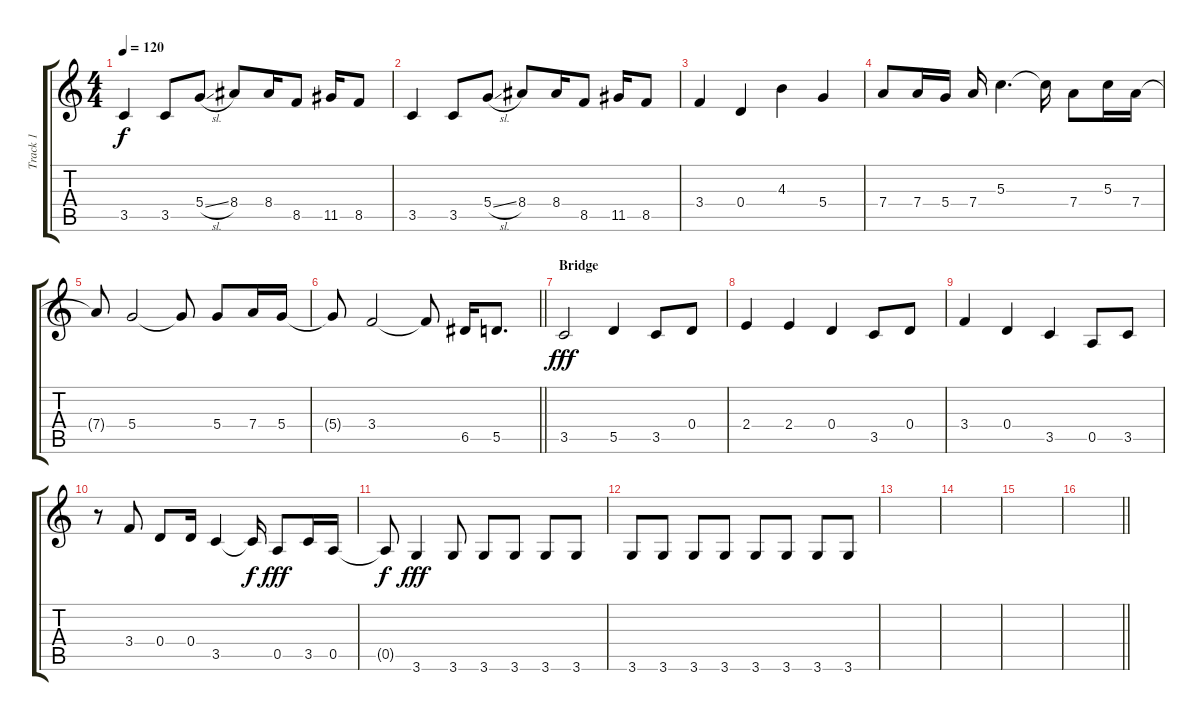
\track ("Track 1" "Track 1") {instrument distortionguitar}
\staff {score tabs}
\tuning (E4 B3 G3 D3 A2 E2) {hide}
\ts (4 4)
\tempo 120
\clef g2
\ks c
3.5.4{dy f} 3.5.8 5.4{sl}.8 8.4.8 8.4.16 8.5.8 11.5.16 8.5.8 |
3.5.4 3.5.8 5.4{sl}.8 8.4.8 8.4.16 8.5.8 11.5.16 8.5.8 |
3.4.4 0.4.4 4.3.4 5.4.4 |
7.4.8 7.4.16 5.4.16 7.4.16 5.3.4{d} 5.3{t}.16 7.4.8 5.3.16 7.4.16 |
7.4{t}.8 5.4.2 5.4{t}.8 5.4.8 7.4.16 5.4.16 |
\barLineRight lightlight
5.4{t}.8 3.4.2 3.4{t}.8 6.5.16 5.5.8{d} |
\section ("" "Bridge")
3.5.2{dy fff} 5.5.4 3.5.8 0.4.8 |
2.4.4 2.4.4 0.4.4 3.5.8 0.4.8 |
3.4.4 0.4.4 3.5.4 0.5.8 3.5.8 |
r.8 3.4.8 0.4.8 0.4.16 3.5.4 3.5{t}.16{dy f} 0.5.8{dy fff} 3.5.16 0.5.16 |
0.5{t}.8{dy f} 3.6.4{dy fff} 3.6.8 3.6.8 3.6.8 3.6.8 3.6.8 |
3.6.8 3.6.8 3.6.8 3.6.8 3.6.8 3.6.8 3.6.8 3.6.8 |
|
|
|
\barLineRight lightlight
